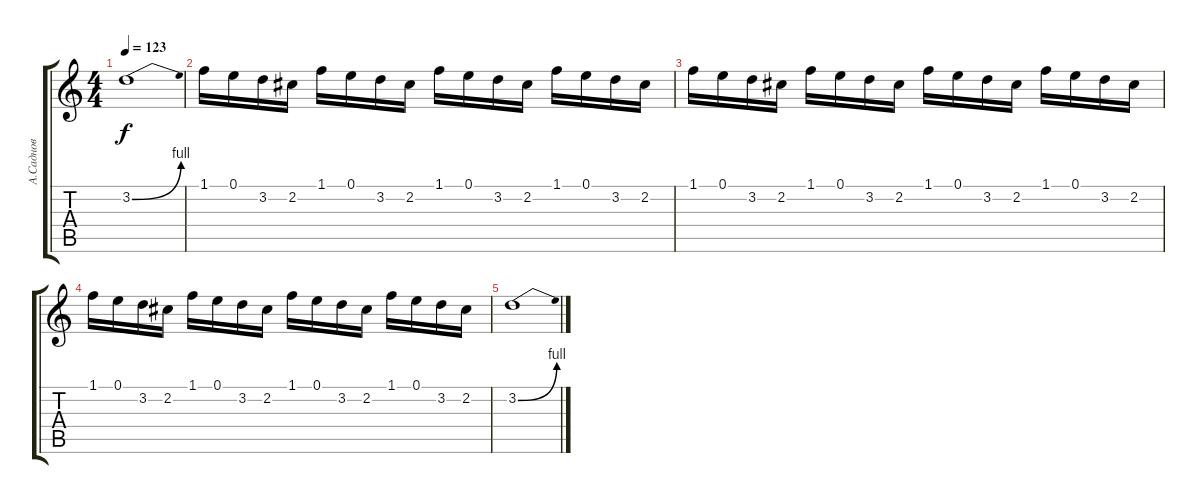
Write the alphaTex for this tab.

\track ("А.Саднов" "А.Саднов") {instrument overdrivenguitar}
\staff {score tabs}
\tuning (E4 B3 G3 D3 A2 E2) {hide}
\ts (4 4)
\tempo 123
\clef g2
\ks c
3.2{be (bend 0 0 60 4)}.1{dy f} |
1.1.16 0.1.16 3.2.16 2.2.16 1.1.16 0.1.16 3.2.16 2.2.16 1.1.16 0.1.16 3.2.16 2.2.16 1.1.16 0.1.16 3.2.16 2.2.16 |
1.1.16 0.1.16 3.2.16 2.2.16 1.1.16 0.1.16 3.2.16 2.2.16 1.1.16 0.1.16 3.2.16 2.2.16 1.1.16 0.1.16 3.2.16 2.2.16 |
1.1.16 0.1.16 3.2.16 2.2.16 1.1.16 0.1.16 3.2.16 2.2.16 1.1.16 0.1.16 3.2.16 2.2.16 1.1.16 0.1.16 3.2.16 2.2.16 |
3.2{be (bend 0 0 60 4)}.1{volume 1}
